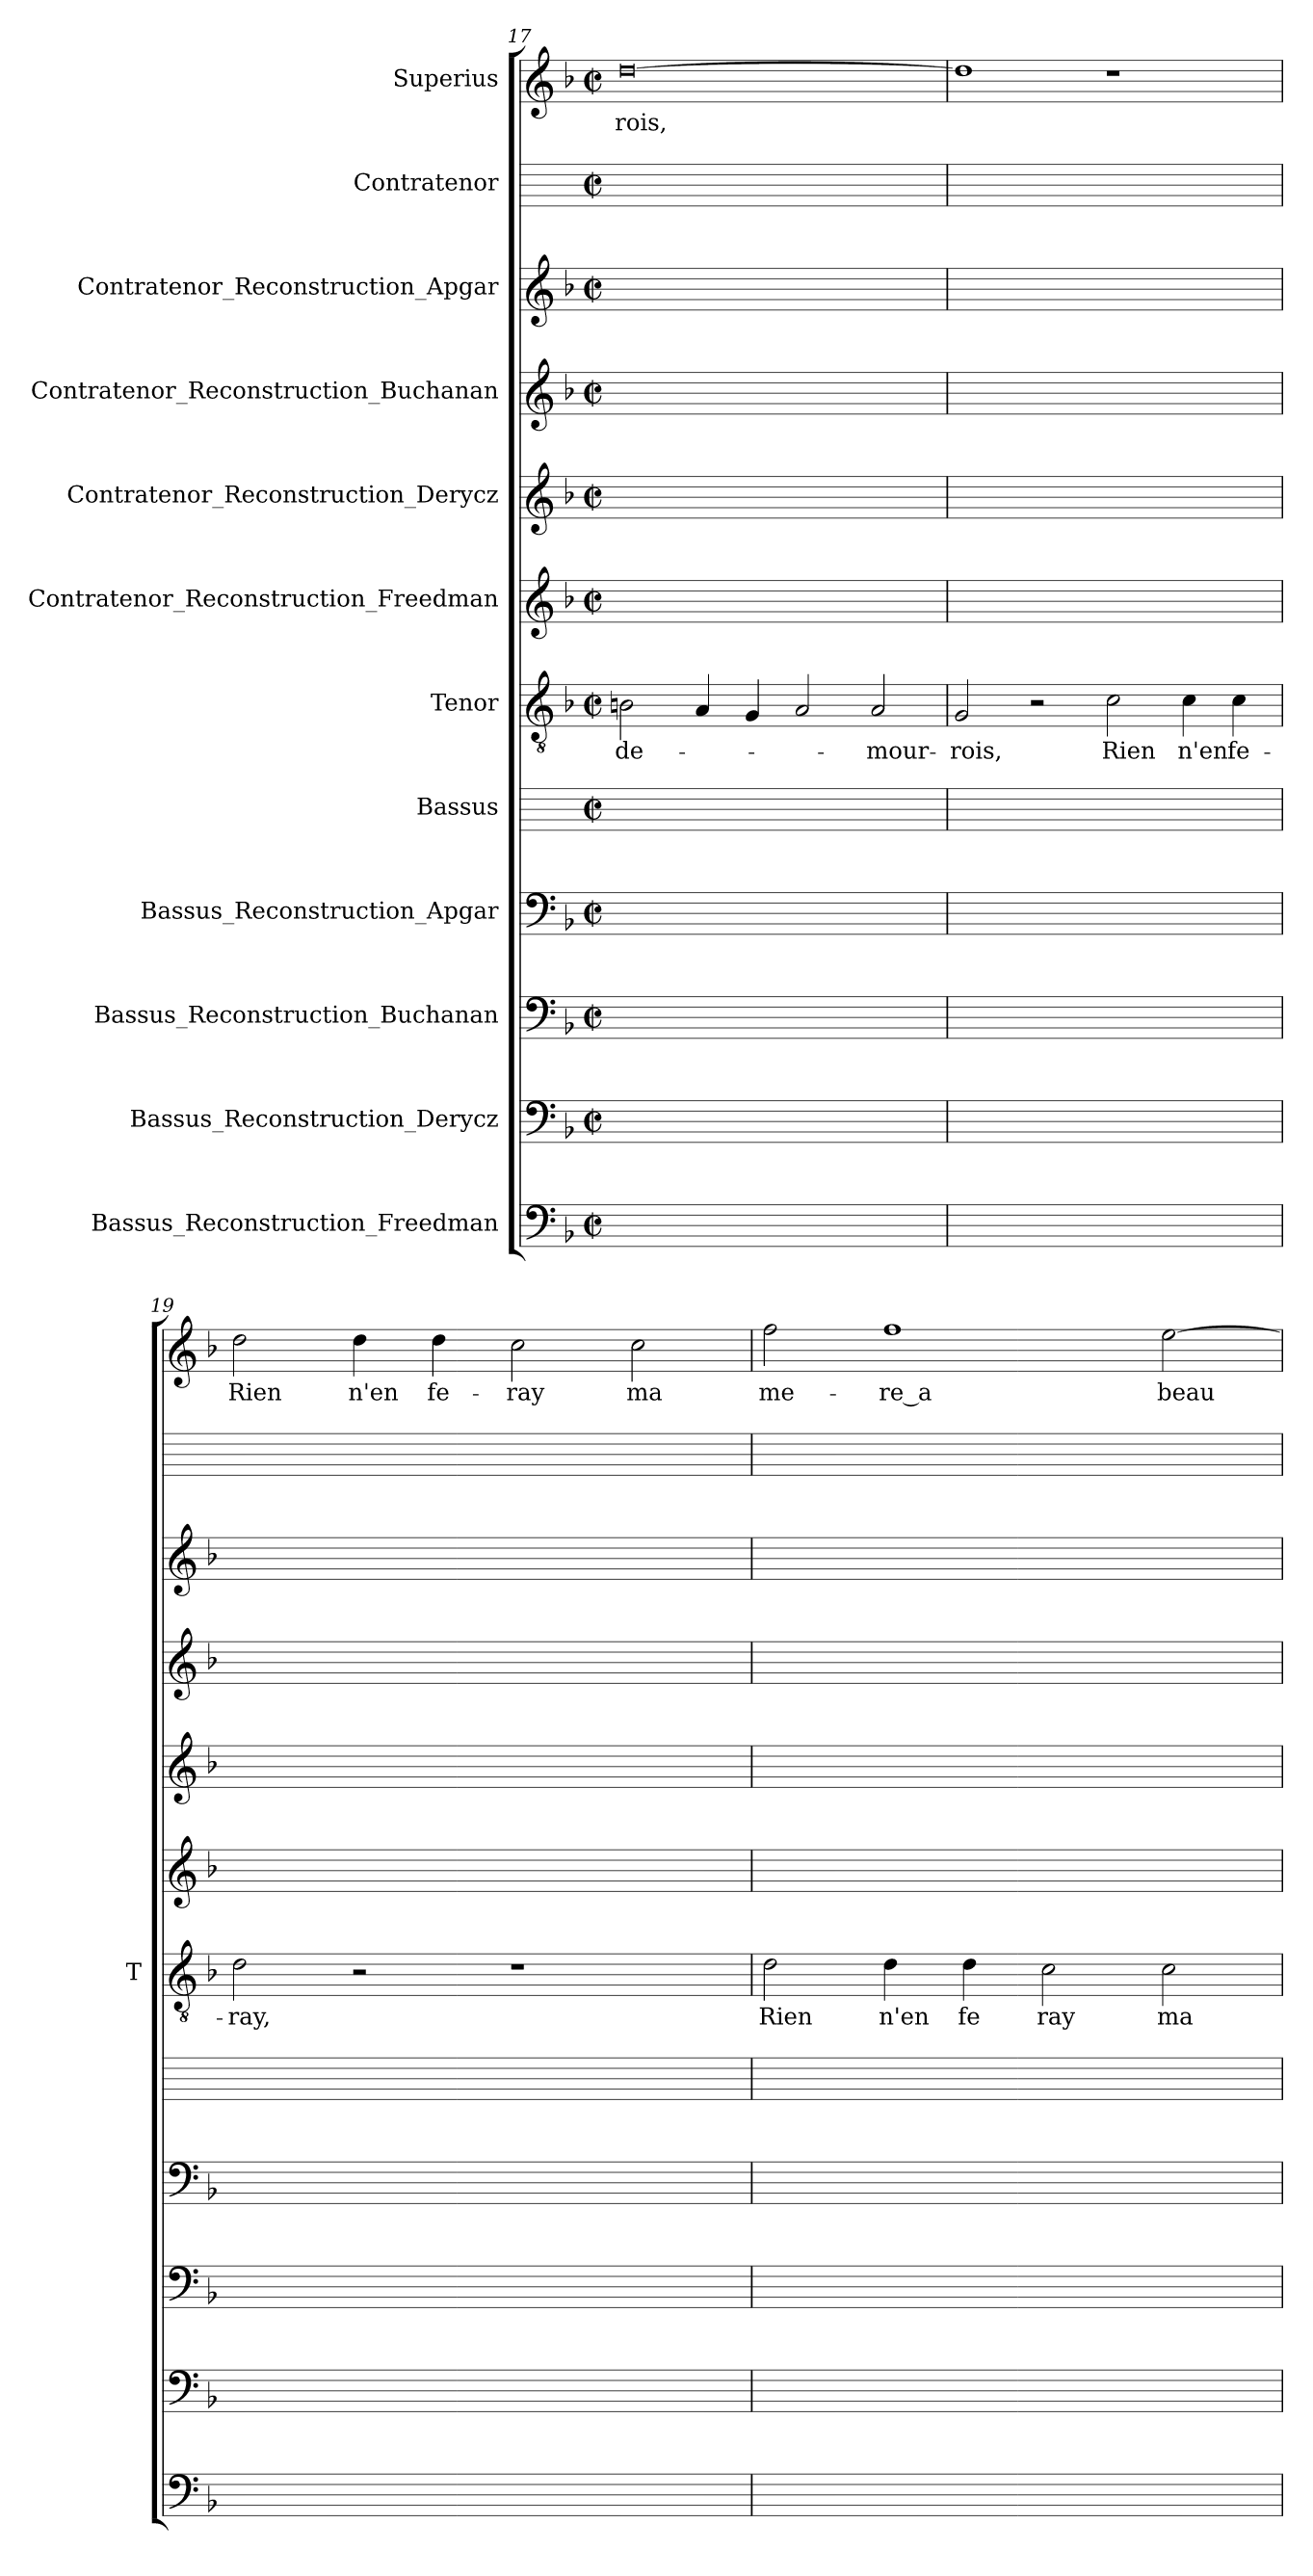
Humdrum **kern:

**kern	**kern	**kern	**kern	**kern	**kern	**text	**kern	**kern	**kern	**kern	**kern	**kern	**text
*part12	*part11	*part10	*part9	*part8	*part7	*part7	*part6	*part5	*part4	*part3	*part2	*part1	*part1
*staff12	*staff11	*staff10	*staff9	*staff8	*staff7	*staff7	*staff6	*staff5	*staff4	*staff3	*staff2	*staff1	*staff1
*I"Bassus_Reconstruction_Freedman	*I"Bassus_Reconstruction_Derycz	*I"Bassus_Reconstruction_Buchanan	*I"Bassus_Reconstruction_Apgar	*I"Bassus	*I"Tenor	*	*I"Contratenor_Reconstruction_Freedman	*I"Contratenor_Reconstruction_Derycz	*I"Contratenor_Reconstruction_Buchanan	*I"Contratenor_Reconstruction_Apgar	*I"Contratenor	*I"Superius	*
*	*	*	*	*	*I'T	*	*	*	*	*	*	*	*
!!LO:PB:g=z
*clefF4	*clefF4	*clefF4	*clefF4	*	*clefGv2	*	*clefG2	*clefG2	*clefG2	*clefG2	*	*clefG2	*
*k[b-]	*k[b-]	*k[b-]	*k[b-]	*	*k[b-]	*	*k[b-]	*k[b-]	*k[b-]	*k[b-]	*	*k[b-]	*
*F:	*F:	*F:	*F:	*	*F:	*	*F:	*F:	*F:	*F:	*	*F:	*
*M2/2	*M2/2	*M2/2	*M2/2	*M2/2	*M2/2	*	*M2/2	*M2/2	*M2/2	*M2/2	*M2/2	*M2/2	*
*met(c|)	*met(c|)	*met(c|)	*met(c|)	*met(c|)	*met(c|)	*	*met(c|)	*met(c|)	*met(c|)	*met(c|)	*met(c|)	*met(c|)	*
=17	=17	=17	=17	=17	=17	=17	=17	=17	=17	=17	=17	=17	=17
0ryy	0ryy	0ryy	0ryy	0ryy	2B	de-	0ryy	0ryy	0ryy	0ryy	0ryy	[0dd	-rois,
.	.	.	.	.	4A	.	.	.	.	.	.	.	.
.	.	.	.	.	4G	.	.	.	.	.	.	.	.
.	.	.	.	.	2A	.	.	.	.	.	.	.	.
.	.	.	.	.	2A	mour-	.	.	.	.	.	.	.
=18	=18	=18	=18	=18	=18	=18	=18	=18	=18	=18	=18	=18	=18
0ryy	0ryy	0ryy	0ryy	0ryy	2G	-rois,	0ryy	0ryy	0ryy	0ryy	0ryy	1dd]	.
.	.	.	.	.	2r	.	.	.	.	.	.	.	.
.	.	.	.	.	2c	-Rien	.	.	.	.	.	1r	.
.	.	.	.	.	4c	-n'en	.	.	.	.	.	.	.
.	.	.	.	.	4c	fe-	.	.	.	.	.	.	.
=19	=19	=19	=19	=19	=19	=19	=19	=19	=19	=19	=19	=19	=19
0ryy	0ryy	0ryy	0ryy	0ryy	2d	-ray,	0ryy	0ryy	0ryy	0ryy	0ryy	2dd	-Rien
.	.	.	.	.	2r	.	.	.	.	.	.	4dd	-n'en
.	.	.	.	.	.	.	.	.	.	.	.	4dd	fe-
.	.	.	.	.	1r	.	.	.	.	.	.	2cc	-ray
.	.	.	.	.	.	.	.	.	.	.	.	2cc	-ma
=20	=20	=20	=20	=20	=20	=20	=20	=20	=20	=20	=20	=20	=20
0ryy	0ryy	0ryy	0ryy	0ryy	2d	-Rien	0ryy	0ryy	0ryy	0ryy	0ryy	2ff	me-
.	.	.	.	.	4d	-n'en	.	.	.	.	.	1ff	-re_a
.	.	.	.	.	4d	-fe	.	.	.	.	.	.	.
.	.	.	.	.	2c	-ray	.	.	.	.	.	.	.
.	.	.	.	.	2c	-ma	.	.	.	.	.	[2ee	-beau
=	=	=	=	=	=	=	=	=	=	=	=	=	=
*-	*-	*-	*-	*-	*-	*-	*-	*-	*-	*-	*-	*-	*-
